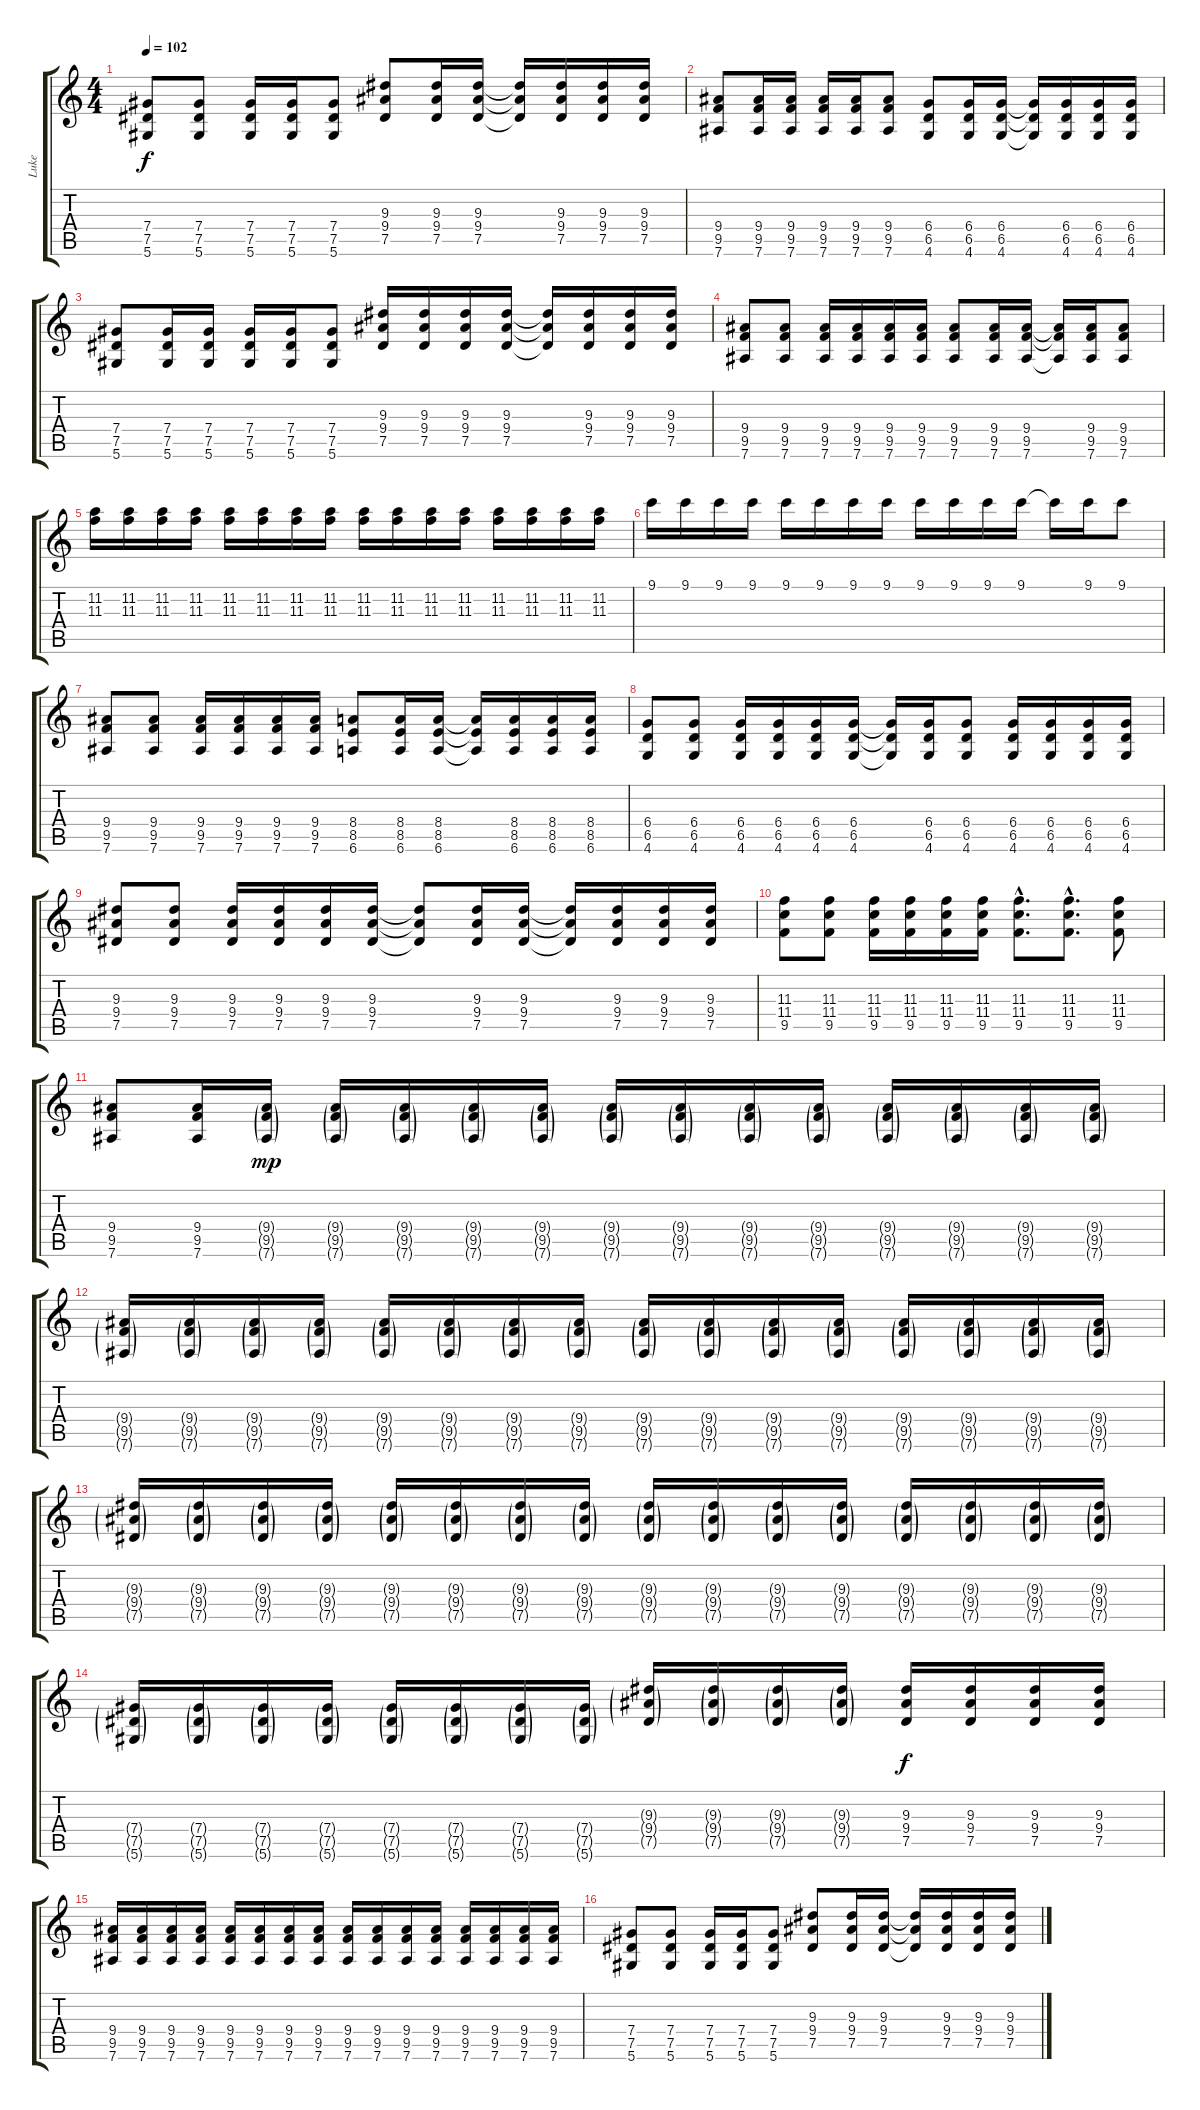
\track ("Luke" "Luke") {instrument distortionguitar}
\staff {score tabs}
\tuning (Eb4 Bb3 Gb3 Db3 Ab2 Eb2) {hide}
\ts (4 4)
\tempo 102
\clef g2
\ks c
(7.4 7.5 5.6).8{dy f} (7.4 7.5 5.6).8 (7.4 7.5 5.6).16 (7.4 7.5 5.6).16 (7.4 7.5 5.6).8 (9.3 9.4 7.5).8 (9.3 9.4 7.5).16 (9.3 9.4 7.5).16 (9.3{t} 9.4{t} 7.5{t}).16 (9.3 9.4 7.5).16 (9.3 9.4 7.5).16 (9.3 9.4 7.5).16 |
(9.4 9.5 7.6).8 (9.4 9.5 7.6).16 (9.4 9.5 7.6).16 (9.4 9.5 7.6).16 (9.4 9.5 7.6).16 (9.4 9.5 7.6).8 (6.4 6.5 4.6).8 (6.4 6.5 4.6).16 (6.4 6.5 4.6).16 (6.4{t} 6.5{t} 4.6{t}).16 (6.4 6.5 4.6).16 (6.4 6.5 4.6).16 (6.4 6.5 4.6).16 |
(7.4 7.5 5.6).8 (7.4 7.5 5.6).16 (7.4 7.5 5.6).16 (7.4 7.5 5.6).16 (7.4 7.5 5.6).16 (7.4 7.5 5.6).8 (9.3 9.4 7.5).16 (9.3 9.4 7.5).16 (9.3 9.4 7.5).16 (9.3 9.4 7.5).16 (9.3{t} 9.4{t} 7.5{t}).16 (9.3 9.4 7.5).16 (9.3 9.4 7.5).16 (9.3 9.4 7.5).16 |
(9.4 9.5 7.6).8 (9.4 9.5 7.6).8 (9.4 9.5 7.6).16 (9.4 9.5 7.6).16 (9.4 9.5 7.6).16 (9.4 9.5 7.6).16 (9.4 9.5 7.6).8 (9.4 9.5 7.6).16 (9.4 9.5 7.6).16 (9.4{t} 9.5{t} 7.6{t}).16 (9.4 9.5 7.6).16 (9.4 9.5 7.6).8 |
(11.2 11.3).16 (11.2 11.3).16 (11.2 11.3).16 (11.2 11.3).16 (11.2 11.3).16 (11.2 11.3).16 (11.2 11.3).16 (11.2 11.3).16 (11.2 11.3).16 (11.2 11.3).16 (11.2 11.3).16 (11.2 11.3).16 (11.2 11.3).16 (11.2 11.3).16 (11.2 11.3).16 (11.2 11.3).16 |
9.1.16 9.1.16 9.1.16 9.1.16 9.1.16 9.1.16 9.1.16 9.1.16 9.1.16 9.1.16 9.1.16 9.1.16 9.1{t}.16 9.1.16 9.1.8 |
(9.4 9.5 7.6).8 (9.4 9.5 7.6).8 (9.4 9.5 7.6).16 (9.4 9.5 7.6).16 (9.4 9.5 7.6).16 (9.4 9.5 7.6).16 (8.4 8.5 6.6).8 (8.4 8.5 6.6).16 (8.4 8.5 6.6).16 (8.4{t} 8.5{t} 6.6{t}).16 (8.4 8.5 6.6).16 (8.4 8.5 6.6).16 (8.4 8.5 6.6).16 |
(6.4 6.5 4.6).8 (6.4 6.5 4.6).8 (6.4 6.5 4.6).16 (6.4 6.5 4.6).16 (6.4 6.5 4.6).16 (6.4 6.5 4.6).16 (6.4{t} 6.5{t} 4.6{t}).16 (6.4 6.5 4.6).16 (6.4 6.5 4.6).8 (6.4 6.5 4.6).16 (6.4 6.5 4.6).16 (6.4 6.5 4.6).16 (6.4 6.5 4.6).16 |
(9.3 9.4 7.5).8 (9.3 9.4 7.5).8 (9.3 9.4 7.5).16 (9.3 9.4 7.5).16 (9.3 9.4 7.5).16 (9.3 9.4 7.5).16 (9.3{t} 9.4{t} 7.5{t}).8 (9.3 9.4 7.5).16 (9.3 9.4 7.5).16 (9.3{t} 9.4{t} 7.5{t}).16 (9.3 9.4 7.5).16 (9.3 9.4 7.5).16 (9.3 9.4 7.5).16 |
(11.3 11.4 9.5).8 (11.3 11.4 9.5).8 (11.3 11.4 9.5).16 (11.3 11.4 9.5).16 (11.3 11.4 9.5).16 (11.3 11.4 9.5).16 (11.3{hac} 11.4{hac} 9.5{hac}).8{d} (11.3{hac} 11.4{hac} 9.5{hac}).8{d} (11.3 11.4 9.5).8 |
(9.4 9.5 7.6).8 (9.4 9.5 7.6).16 (9.4{g} 9.5{g} 7.6{g}).16{dy mp} (9.4{g} 9.5{g} 7.6{g}).16 (9.4{g} 9.5{g} 7.6{g}).16 (9.4{g} 9.5{g} 7.6{g}).16 (9.4{g} 9.5{g} 7.6{g}).16 (9.4{g} 9.5{g} 7.6{g}).16 (9.4{g} 9.5{g} 7.6{g}).16 (9.4{g} 9.5{g} 7.6{g}).16 (9.4{g} 9.5{g} 7.6{g}).16 (9.4{g} 9.5{g} 7.6{g}).16 (9.4{g} 9.5{g} 7.6{g}).16 (9.4{g} 9.5{g} 7.6{g}).16 (9.4{g} 9.5{g} 7.6{g}).16 |
(9.4{g} 9.5{g} 7.6{g}).16 (9.4{g} 9.5{g} 7.6{g}).16 (9.4{g} 9.5{g} 7.6{g}).16 (9.4{g} 9.5{g} 7.6{g}).16 (9.4{g} 9.5{g} 7.6{g}).16 (9.4{g} 9.5{g} 7.6{g}).16 (9.4{g} 9.5{g} 7.6{g}).16 (9.4{g} 9.5{g} 7.6{g}).16 (9.4{g} 9.5{g} 7.6{g}).16 (9.4{g} 9.5{g} 7.6{g}).16 (9.4{g} 9.5{g} 7.6{g}).16 (9.4{g} 9.5{g} 7.6{g}).16 (9.4{g} 9.5{g} 7.6{g}).16 (9.4{g} 9.5{g} 7.6{g}).16 (9.4{g} 9.5{g} 7.6{g}).16 (9.4{g} 9.5{g} 7.6{g}).16 |
(9.3{g} 9.4{g} 7.5{g}).16 (9.3{g} 9.4{g} 7.5{g}).16 (9.3{g} 9.4{g} 7.5{g}).16 (9.3{g} 9.4{g} 7.5{g}).16 (9.3{g} 9.4{g} 7.5{g}).16 (9.3{g} 9.4{g} 7.5{g}).16 (9.3{g} 9.4{g} 7.5{g}).16 (9.3{g} 9.4{g} 7.5{g}).16 (9.3{g} 9.4{g} 7.5{g}).16 (9.3{g} 9.4{g} 7.5{g}).16 (9.3{g} 9.4{g} 7.5{g}).16 (9.3{g} 9.4{g} 7.5{g}).16 (9.3{g} 9.4{g} 7.5{g}).16 (9.3{g} 9.4{g} 7.5{g}).16 (9.3{g} 9.4{g} 7.5{g}).16 (9.3{g} 9.4{g} 7.5{g}).16 |
(7.4{g} 7.5{g} 5.6{g}).16 (7.4{g} 7.5{g} 5.6{g}).16 (7.4{g} 7.5{g} 5.6{g}).16 (7.4{g} 7.5{g} 5.6{g}).16 (7.4{g} 7.5{g} 5.6{g}).16 (7.4{g} 7.5{g} 5.6{g}).16 (7.4{g} 7.5{g} 5.6{g}).16 (7.4{g} 7.5{g} 5.6{g}).16 (9.3{g} 9.4{g} 7.5{g}).16 (9.3{g} 9.4{g} 7.5{g}).16 (9.3{g} 9.4{g} 7.5{g}).16 (9.3{g} 9.4{g} 7.5{g}).16 (9.3 9.4 7.5).16{dy f} (9.3 9.4 7.5).16 (9.3 9.4 7.5).16 (9.3 9.4 7.5).16 |
(9.4 9.5 7.6).16 (9.4 9.5 7.6).16 (9.4 9.5 7.6).16 (9.4 9.5 7.6).16 (9.4 9.5 7.6).16 (9.4 9.5 7.6).16 (9.4 9.5 7.6).16 (9.4 9.5 7.6).16 (9.4 9.5 7.6).16 (9.4 9.5 7.6).16 (9.4 9.5 7.6).16 (9.4 9.5 7.6).16 (9.4 9.5 7.6).16 (9.4 9.5 7.6).16 (9.4 9.5 7.6).16 (9.4 9.5 7.6).16 |
(7.4 7.5 5.6).8 (7.4 7.5 5.6).8 (7.4 7.5 5.6).16 (7.4 7.5 5.6).16 (7.4 7.5 5.6).8 (9.3 9.4 7.5).8 (9.3 9.4 7.5).16 (9.3 9.4 7.5).16 (9.3{t} 9.4{t} 7.5{t}).16 (9.3 9.4 7.5).16 (9.3 9.4 7.5).16 (9.3 9.4 7.5).16
